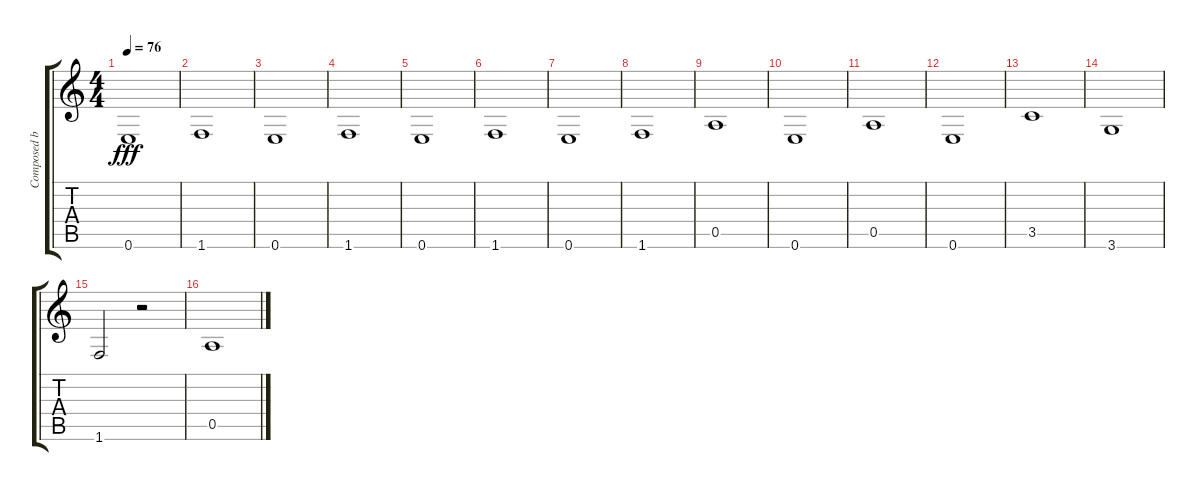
\track ("Composed by" "Composed b") {instrument acousticguitarsteel}
\staff {score tabs}
\tuning (E4 B3 G3 D3 A2 E2) {hide}
\ts (4 4)
\tempo 76
\clef g2
\ks c
0.6.1{dy fff instrument acousticguitarsteel} |
1.6.1 |
0.6.1 |
1.6.1 |
0.6.1 |
1.6.1 |
0.6.1 |
1.6.1 |
0.5.1 |
0.6.1 |
0.5.1 |
0.6.1 |
3.5.1 |
3.6.1 |
1.6.2 r.2 |
0.5.1
